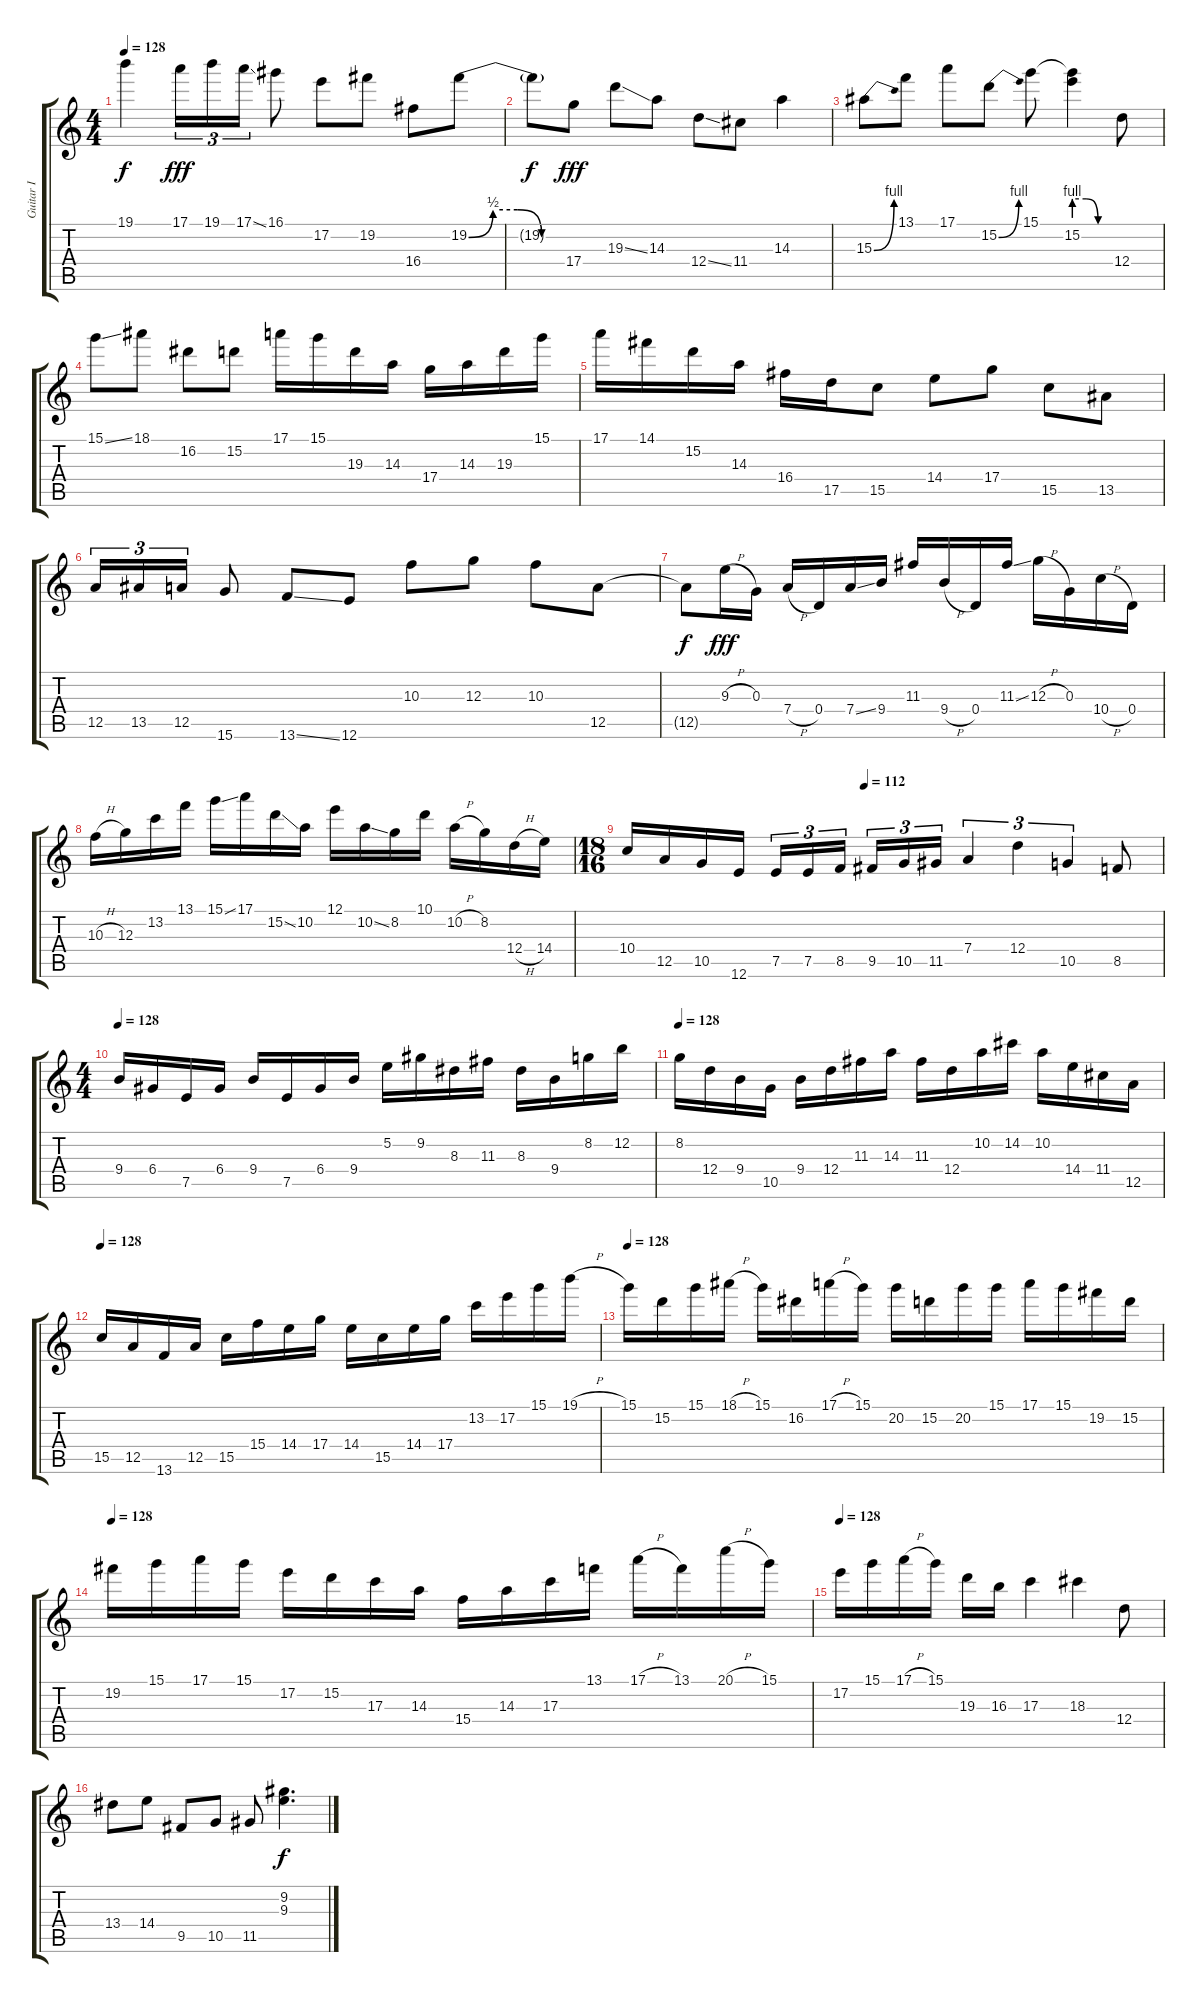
\track ("Guitar I" "Guitar I") {instrument distortionguitar}
\staff {score tabs}
\tuning (E4 B3 G3 D3 A2 E2) {hide}
\ts (4 4)
\tempo 128
\clef g2
\ks c
19.1{t}.4{dy f} 17.1.16{tu (3 2) dy fff} 19.1.16{tu (3 2)} 17.1{ss}.16{tu (3 2)} 16.1.8 17.2.8 19.2.8 16.4.8 19.2{be (custom 0 0 15 2 30 2 45 0 60 0)}.8 |
19.2{t}.8{dy f} 17.4.8{dy fff} 19.3{ss}.8 14.3.8 12.4{ss}.8 11.4.8 14.3.4 |
15.3{be (bend 0 0 60 4)}.8 13.1.8 17.1.8 15.2{be (bend 0 0 60 4)}.8 15.1.8 (15.1{t} 15.2{be (custom 0 4 20 4 40 0 60 0)}).4 12.4.8 |
15.1{ss}.8 18.1.8 16.2.8 15.2.8 17.1.16 15.1.16 19.3.16 14.3.16 17.4.16 14.3.16 19.3.16 15.1.16 |
17.1.16 14.1.16 15.2.16 14.3.16 16.4.16 17.5.16 15.5.8 14.4.8 17.4.8 15.5.8 13.5.8 |
12.5.16{tu (3 2)} 13.5.16{tu (3 2)} 12.5.16{tu (3 2)} 15.6.8 13.6{ss}.8 12.6.8 10.3.8 12.3.8 10.3.8 12.5.8 |
12.5{t}.8{dy f} 9.3{h}.16{dy fff} 0.3.16 7.4{h}.16 0.4.16 7.4{ss}.16 9.4.16 11.3.16 9.4{h}.16 0.4.16 11.3{ss}.16 12.3{h}.16 0.3.16 10.4{h}.16 0.4.16 |
10.3{h}.16 12.3.16 13.2.16 13.1.16 15.1{ss}.16 17.1.16 15.2{ss}.16 10.2.16 12.1.16 10.2{ss}.16 8.2.16 10.1.16 10.2{h}.16 8.2.16 12.4{h}.16 14.4.16 |
\ts (18 16)
\tempo (112 0.4444444444444444)
10.4.16 12.5.16 10.5.16 12.6.16{beam splitsecondary} 7.5.16{tu (3 2)} 7.5.16{tu (3 2)} 8.5.16{tu (3 2)} 9.5.16{tu (3 2)} 10.5.16{tu (3 2)} 11.5.16{tu (3 2)} 7.4.4{tu (3 2)} 12.4.4{tu (3 2)} 10.5.4{tu (3 2)} 8.5.8 |
\ts (4 4)
\tempo 128
9.4.16 6.4.16 7.5.16 6.4.16 9.4.16 7.5.16 6.4.16 9.4.16 5.2.16 9.2.16 8.3.16 11.3.16 8.3.16 9.4.16 8.2.16 12.2.16 |
\tempo 128
8.2.16 12.4.16 9.4.16 10.5.16 9.4.16 12.4.16 11.3.16 14.3.16 11.3.16 12.4.16 10.2.16 14.2.16 10.2.16 14.4.16 11.4.16 12.5.16 |
\tempo 128
15.5.16 12.5.16 13.6.16 12.5.16 15.5.16 15.4.16 14.4.16 17.4.16 14.4.16 15.5.16 14.4.16 17.4.16 13.2.16 17.2.16 15.1.16 19.1{h}.16 |
\tempo 128
15.1.16 15.2.16 15.1.16 18.1{h}.16 15.1.16 16.2.16 17.1{h}.16 15.1.16 20.2.16 15.2.16 20.2.16 15.1.16 17.1.16 15.1.16 19.2.16 15.2.16 |
\tempo 128
19.2.16 15.1.16 17.1.16 15.1.16 17.2.16 15.2.16 17.3.16 14.3.16 15.4.16 14.3.16 17.3.16 13.1.16 17.1{h}.16 13.1.16 20.1{h}.16 15.1.16 |
\tempo 128
17.2.16 15.1.16 17.1{h}.16 15.1.16 19.3.16 16.3.16 17.3.4 18.3.4 12.4.8 |
13.4.8 14.4.8 9.5.8 10.5.8 11.5.8 (9.2 9.3).4{d dy f}
